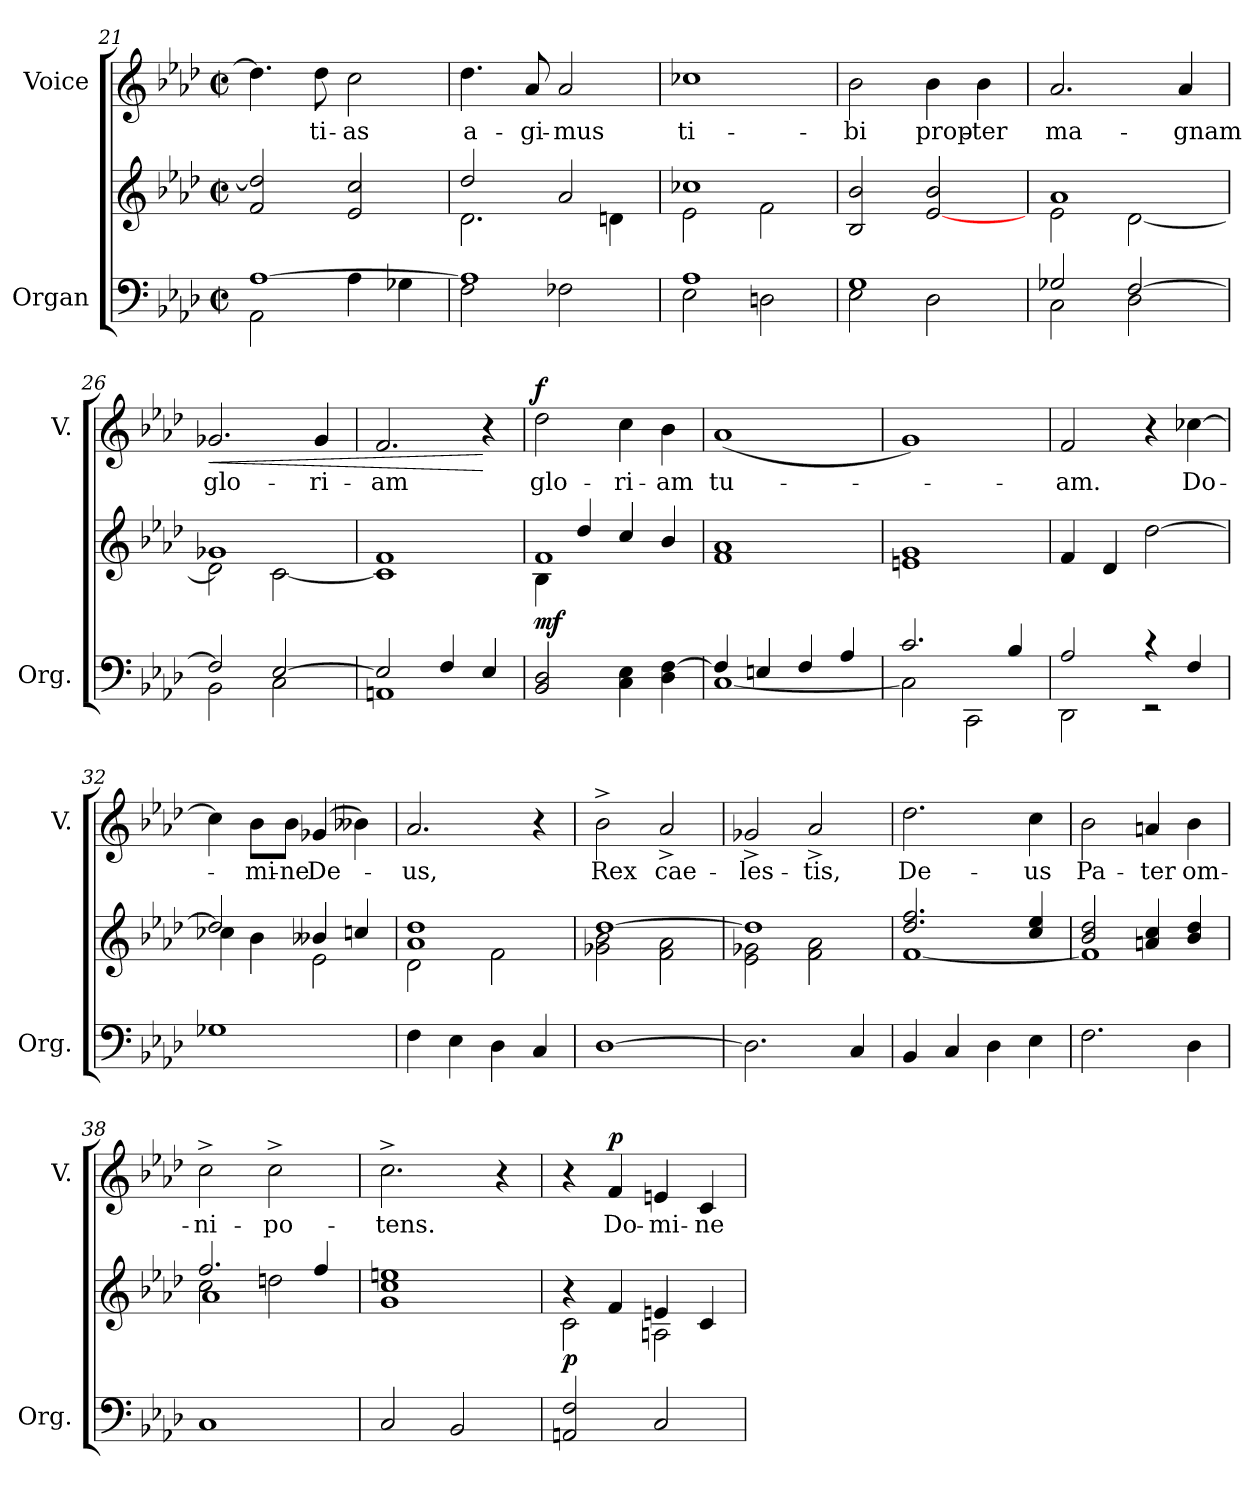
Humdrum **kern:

**kern	**kern	**dynam	**kern	**text	**dynam
*part2	*part2	*part2	*part1	*part1	*part1
*staff3	*staff2	*staff2/3	*staff1	*staff1	*staff1
*I"Organ	*	*	*I"Voice	*	*
*I'Org.	*	*	*I'V.	*	*
*clefF4	*clefG2	*	*clefG2	*	*
*k[b-e-a-d-]	*k[b-e-a-d-]	*	*k[b-e-a-d-]	*	*
*A-:	*A-:	*	*A-:	*	*
*M2/2	*M2/2	*	*M2/2	*	*
*met(c|)	*met(c|)	*	*met(c|)	*	*
=21	=21	=21	=21	=21	=21
*^	*	*	*	*	*
[>1A-	2AA-\	2f/ 2dd-/]	.	4.dd-\]	.	.
!	!	!	!	!	!LO:LY:b	!
.	.	.	.	8dd-\	-ti-	.
!	!	!	!	!	!LO:LY:b	!
.	4A-\	2e-/ 2cc/	.	2cc\	-as	.
.	4G-X\	.	.	.	.	.
=22	=22	=22	=22	=22	=22	=22
*	*	*^	*	*	*	*
!	!	!	!	!	!	!LO:LY:b	!
1A-]	2F\	2dd-/	2.d-\	.	4.dd-\	a-	.
!	!	!	!	!	!	!LO:LY:b	!
.	.	.	.	.	8a-/	-gi-	.
!	!	!	!	!	!	!LO:LY:b	!
.	2F-X\	2a-/	.	.	2a-/	-mus	.
.	.	.	4dn\	.	.	.	.
=23	=23	=23	=23	=23	=23	=23	=23
!	!	!	!	!	!	!LO:LY:b	!
1A-	2E-\	1cc-X	2e-\	.	1cc-X	ti-	.
.	2Dn\	.	2f\	.	.	.	.
=24	=24	=24	=24	=24	=24	=24	=24
!	!	!	!	!	!	!LO:LY:b	!
*	*	*v	*v	*	*	*	*
1G	2E-\	2B-/ 2b-/	.	2b-\	-bi	.
!	!	!	!	!	!LO:LY:b	!
.	2D-\	[2e-/ 2b-/	.	4b-\	prop-	.
!	!	!	!	!	!LO:LY:b	!
.	.	.	.	4b-\	-ter	.
=25	=25	=25	=25	=25	=25	=25
*	*	*^	*	*	*	*
!	!	!	!	!	!	!LO:LY:b	!
2G-X/	2C\	1a-	2e-\	.	2.a-/	ma-	.
[>2F/	2D-\	.	[<2d-\	.	.	.	.
!	!	!	!	!	!	!LO:LY:b	!
.	.	.	.	.	4a-/	-gnam	.
!!LO:LB:g=z
=26	=26	=26	=26	=26	=26	=26	=26
!	!	!	!	!	!	!LO:LY:b	!LO:HP:b
2F/]	2BB-\	1g-X	2d-\]	.	2.g-X/	glo-	<
[>2E-/	2C\	.	[<2c\	.	.	.	.
!	!	!	!	!	!	!LO:LY:b	!
.	.	.	.	.	4g-/	-ri-	.
=27	=27	=27	=27	=27	=27	=27	=27
!	!	!	!	!	!	!LO:LY:b	!
2E-/]	1AAn	1f	1c]	.	2.f/	-am	.
4F/	.	.	.	.	.	.	.
4E-/	.	.	.	.	4r	.	[
*v	*v	*	*	*	*	*	*
=28	=28	=28	=28	=28	=28	=28
!	!	!	!LO:DY:a=2	!	!LO:LY:b	!LO:DY:a
2BB-/ 2D-/	4B-\	1f	mf	2dd-\	glo-	f
.	4dd-/	.	.	.	.	.
!	!	!	!	!	!LO:LY:b	!
4C\ 4E-\	4cc/	.	.	4cc\	-ri-	.
!	!	!	!	!	!LO:LY:b	!
4D-\ [4F\	4b-/	.	.	4b-\	-am	.
*	*v	*v	*	*	*	*
=29	=29	=29	=29	=29	=29
*^	*	*	*	*	*
!	!	!	!	!	!LO:LY:b	!
4F/]	[<1C	1f 1a-	.	(<1a-	tu-	.
4En/	.	.	.	.	.	.
4F/	.	.	.	.	.	.
4A-/	.	.	.	.	.	.
=30	=30	=30	=30	=30	=30	=30
2.c/	2C\]	1en 1g	.	1g)	.	.
.	2CC\	.	.	.	.	.
4B-/	.	.	.	.	.	.
=31	=31	=31	=31	=31	=31	=31
!	!	!	!	!	!LO:LY:b	!
2A-/	2DD-\	4f/	.	2f/	-am.	.
.	.	4d-/	.	.	.	.
4rc	2rEE	[2dd-\	.	4r	.	.
!	!	!	!	!	!LO:LY:b	!
4F/	.	.	.	[4cc-X\	Do-	.
*v	*v	*	*	*	*	*
!!LO:LB:g=z
=32	=32	=32	=32	=32	=32
*	*^	*	*	*	*
1G-X	2dd-/]	4cc-X\	.	4cc-\]	.	.
!	!	!	!	!	!LO:LY:b	!
.	.	4b-\	.	8b-\L	-mi-	.
!	!	!	!	!	!LO:LY:b	!
.	.	.	.	8b-\J	-ne	.
!	!	!	!	!	!LO:LY:b	!
.	4b--X/	2e-\	.	(>4g-X/	De-	.
.	4ccn/	.	.	4b--X\)	.	.
=33	=33	=33	=33	=33	=33	=33
!	!	!	!	!	!LO:LY:b	!
4F\	1a- 1dd-	2d-\	.	2.a-/	-us,	.
4E-\	.	.	.	.	.	.
4D-\	.	2f\	.	.	.	.
4C/	.	.	.	4r	.	.
=34	=34	=34	=34	=34	=34	=34
!	!	!	!	!	!LO:LY:b	!
[1D-	[>1dd-	2g-X\ 2b-\	.	2b-^>\	Rex	.
!	!	!	!	!	!LO:LY:b	!
.	.	2f\ 2a-\	.	2a-^</	cae-	.
=35	=35	=35	=35	=35	=35	=35
!	!	!	!	!	!LO:LY:b	!
2.D-\]	1dd-]	2e-\ 2g-X\	.	2g-X^</	-les-	.
!	!	!	!	!	!LO:LY:b	!
.	.	2f\ 2a-\	.	2a-^</	-tis,	.
4C/	.	.	.	.	.	.
=36	=36	=36	=36	=36	=36	=36
!	!	!	!	!	!LO:LY:b	!
4BB-/	2.dd-/ 2.ff/	[<1f	.	2.dd-\	De-	.
4C/	.	.	.	.	.	.
4D-\	.	.	.	.	.	.
!	!	!	!	!	!LO:LY:b	!
4E-\	4cc/ 4ee-/	.	.	4cc\	-us	.
=37	=37	=37	=37	=37	=37	=37
!	!	!	!	!	!LO:LY:b	!
2.F\	2b-/ 2dd-/	1f]	.	2b-\	Pa-	.
!	!	!	!	!	!LO:LY:b	!
.	4an/ 4cc/	.	.	4an/	-ter	.
!	!	!	!	!	!LO:LY:b	!
4D-\	4b-/ 4dd-/	.	.	4b-\	om-	.
=38	=38	=38	=38	=38	=38	=38
*	*	*^	*	*	*	*
!	!	!	!	!	!	!LO:LY:b	!
1C	2.ff/	2cc\	1a-	.	2cc^>\	-ni-	.
!	!	!	!	!	!	!LO:LY:b	!
.	.	2ddn\	.	.	2cc^>\	-po-	.
.	4ff/	.	.	.	.	.	.
*	*v	*v	*v	*	*	*	*
!!LO:LB:g=z
=39	=39	=39	=39	=39	=39
!	!	!	!	!LO:LY:b	!
2C/	1g 1cc 1een	.	2.cc^>\	-tens.	.
2BB-/	.	.	.	.	.
.	.	.	4r	.	.
=40	=40	=40	=40	=40	=40
*	*^	*	*	*	*
!	!	!	!LO:DY:b	!	!	!
2AAn/ 2F/	4ra	2c\	p	4r	.	.
!	!	!	!	!	!LO:LY:b	!LO:DY:a
.	4f/	.	.	4f/	Do-	p
!	!	!	!	!	!LO:LY:b	!
2C/	4en/	2An\	.	4en/	-mi-	.
!	!	!	!	!	!LO:LY:b	!
.	4c/	.	.	4c/	-ne	.
*	*v	*v	*	*	*	*
=	=	=	=	=	=
*-	*-	*-	*-	*-	*-
